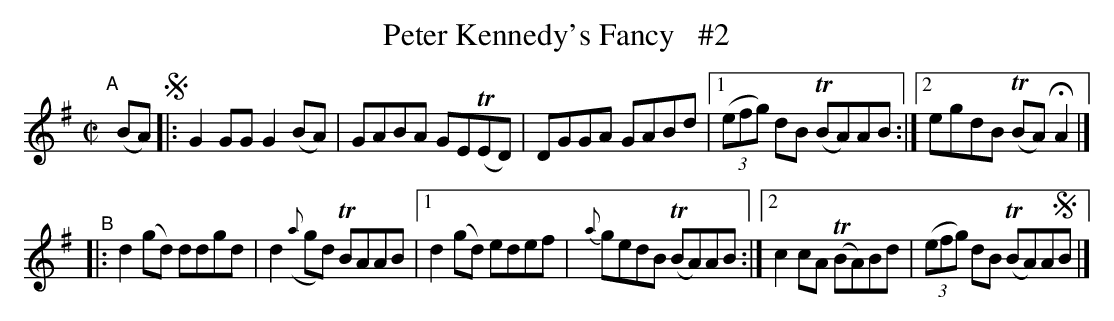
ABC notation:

X:1
T: Peter Kennedy's Fancy   #2
M: C|
L: 1/8
K: G
"^A"[|] (BA) !segno!\
|: G2GG G2(BA) | GABA GE(TED) | DGGA GABd |\
[1 (3(efg) dB (TBA)AB :|[2 egdB (TBA)HA2 |]
"^B"\
|: d2(gd) ddgd | d2 ({a}gd) TBAAB |\
[1 d2(gd) edef | {a}gedB (TBA)AB :|\
[2 c2cA (TBA)Bd | (3(efg) dB (TBA)A!segno!B |]
